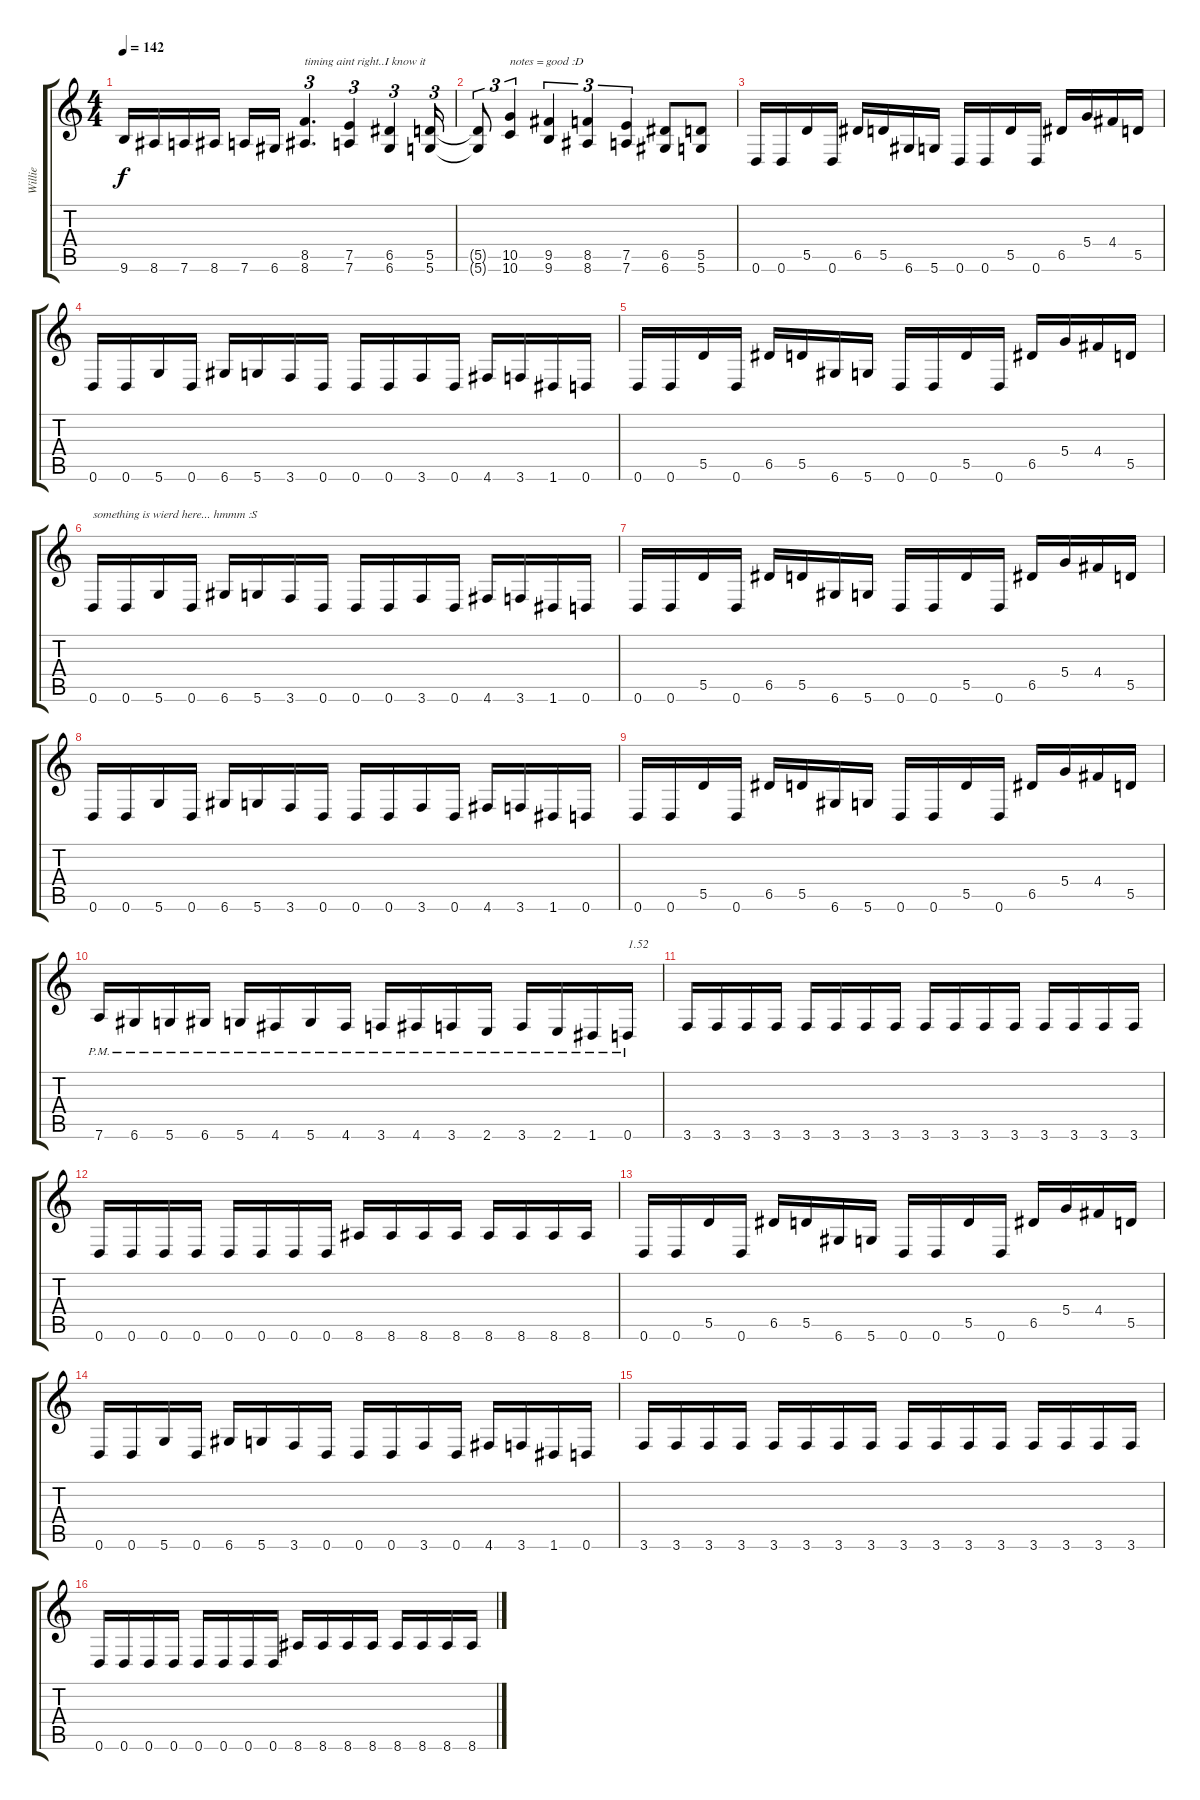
\track ("Willie" "Willie") {instrument distortionguitar}
\staff {score tabs}
\tuning (E4 B3 G3 D3 A2 D2) {hide}
\ts (4 4)
\tempo 142
\clef g2
\ks c
9.6.16{dy f} 8.6.16 7.6.16 8.6.16 7.6.16 6.6.16 (8.5 8.6).4{d tu (3 2) txt "timing aint right..I know it"} (7.5 7.6).4{tu (3 2)} (6.5 6.6).4{tu (3 2)} (5.5 5.6).16{tu (3 2)} |
(5.5{t} 5.6{t}).8{tu (3 2)} (10.5 10.6).4{tu (3 2) txt "notes = good :D"} (9.5 9.6).4{tu (3 2)} (8.5 8.6).4{tu (3 2)} (7.5 7.6).4{tu (3 2)} (6.5 6.6).8 (5.5 5.6).8 |
0.6.16 0.6.16 5.5.16 0.6.16 6.5.16 5.5.16 6.6.16 5.6.16 0.6.16 0.6.16 5.5.16 0.6.16 6.5.16 5.4.16 4.4.16 5.5.16 |
0.6.16 0.6.16 5.6.16 0.6.16 6.6.16 5.6.16 3.6.16 0.6.16 0.6.16 0.6.16 3.6.16 0.6.16 4.6.16 3.6.16 1.6.16 0.6.16 |
0.6.16 0.6.16 5.5.16 0.6.16 6.5.16 5.5.16 6.6.16 5.6.16 0.6.16 0.6.16 5.5.16 0.6.16 6.5.16 5.4.16 4.4.16 5.5.16 |
0.6.16{txt "something is wierd here... hmmm :S"} 0.6.16 5.6.16 0.6.16 6.6.16 5.6.16 3.6.16 0.6.16 0.6.16 0.6.16 3.6.16 0.6.16 4.6.16 3.6.16 1.6.16 0.6.16 |
0.6.16 0.6.16 5.5.16 0.6.16 6.5.16 5.5.16 6.6.16 5.6.16 0.6.16 0.6.16 5.5.16 0.6.16 6.5.16 5.4.16 4.4.16 5.5.16 |
0.6.16 0.6.16 5.6.16 0.6.16 6.6.16 5.6.16 3.6.16 0.6.16 0.6.16 0.6.16 3.6.16 0.6.16 4.6.16 3.6.16 1.6.16 0.6.16 |
0.6.16 0.6.16 5.5.16 0.6.16 6.5.16 5.5.16 6.6.16 5.6.16 0.6.16 0.6.16 5.5.16 0.6.16 6.5.16 5.4.16 4.4.16 5.5.16 |
7.6{pm}.16 6.6{pm}.16 5.6{pm}.16 6.6{pm}.16 5.6{pm}.16 4.6{pm}.16 5.6{pm}.16 4.6{pm}.16 3.6{pm}.16 4.6{pm}.16 3.6{pm}.16 2.6{pm}.16 3.6{pm}.16 2.6{pm}.16 1.6{pm}.16 0.6{pm}.16{txt "1.52"} |
3.6.16 3.6.16 3.6.16 3.6.16 3.6.16 3.6.16 3.6.16 3.6.16 3.6.16 3.6.16 3.6.16 3.6.16 3.6.16 3.6.16 3.6.16 3.6.16 |
0.6.16 0.6.16 0.6.16 0.6.16 0.6.16 0.6.16 0.6.16 0.6.16 8.6.16 8.6.16 8.6.16 8.6.16 8.6.16 8.6.16 8.6.16 8.6.16 |
0.6.16 0.6.16 5.5.16 0.6.16 6.5.16 5.5.16 6.6.16 5.6.16 0.6.16 0.6.16 5.5.16 0.6.16 6.5.16 5.4.16 4.4.16 5.5.16 |
0.6.16 0.6.16 5.6.16 0.6.16 6.6.16 5.6.16 3.6.16 0.6.16 0.6.16 0.6.16 3.6.16 0.6.16 4.6.16 3.6.16 1.6.16 0.6.16 |
3.6.16 3.6.16 3.6.16 3.6.16 3.6.16 3.6.16 3.6.16 3.6.16 3.6.16 3.6.16 3.6.16 3.6.16 3.6.16 3.6.16 3.6.16 3.6.16 |
0.6.16 0.6.16 0.6.16 0.6.16 0.6.16 0.6.16 0.6.16 0.6.16 8.6.16 8.6.16 8.6.16 8.6.16 8.6.16 8.6.16 8.6.16 8.6.16
